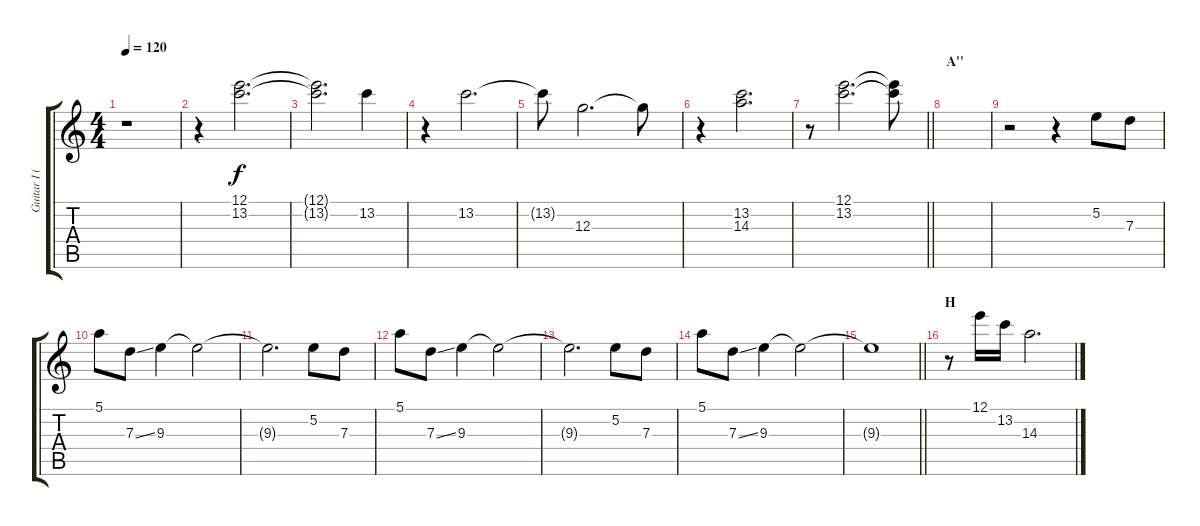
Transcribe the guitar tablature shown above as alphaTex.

\track ("Guitar I (Hitsugi)" "Guitar I (") {instrument distortionguitar}
\staff {score tabs}
\tuning (E4 B3 G3 D3 A2 E2) {hide}
\ts (4 4)
\tempo 120
\clef g2
\ks c
r.1{dy f} |
r.4 (12.1 13.2).2{d} |
(12.1{t} 13.2{t}).2{d} 13.2.4 |
r.4 13.2.2{d} |
13.2{t}.8 12.3.2{d} 12.3{t}.8 |
r.4 (13.2 14.3).2{d} |
\barLineRight lightlight
r.8 (12.1 13.2).2{d} (12.1{t} 13.2{t}).8 |
\section ("" "A''")
|
r.2 r.4 5.2.8 7.3.8 |
5.1.8 7.3{ss}.8 9.3.4 9.3{t}.2 |
9.3{t}.2{d} 5.2.8 7.3.8 |
5.1.8 7.3{ss}.8 9.3.4 9.3{t}.2 |
9.3{t}.2{d} 5.2.8 7.3.8 |
5.1.8 7.3{ss}.8 9.3.4 9.3{t}.2 |
\barLineRight lightlight
9.3{t}.1 |
\section ("" "H")
r.8 12.1.16 13.2.16 14.3.2{d}
